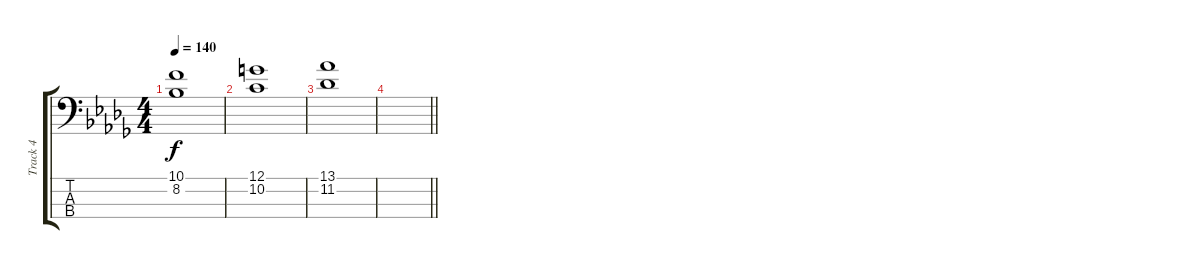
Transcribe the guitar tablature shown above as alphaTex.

\track ("Track 4" "Track 4") {instrument electricbasspick}
\staff {score tabs}
\tuning (G2 D2 A1 E1) {hide}
\ts (4 4)
\tempo 140
\clef f4
\ks db
(10.1 8.2).1{dy f} |
(12.1 10.2).1 |
(13.1 11.2).1 |
\barLineRight lightlight
